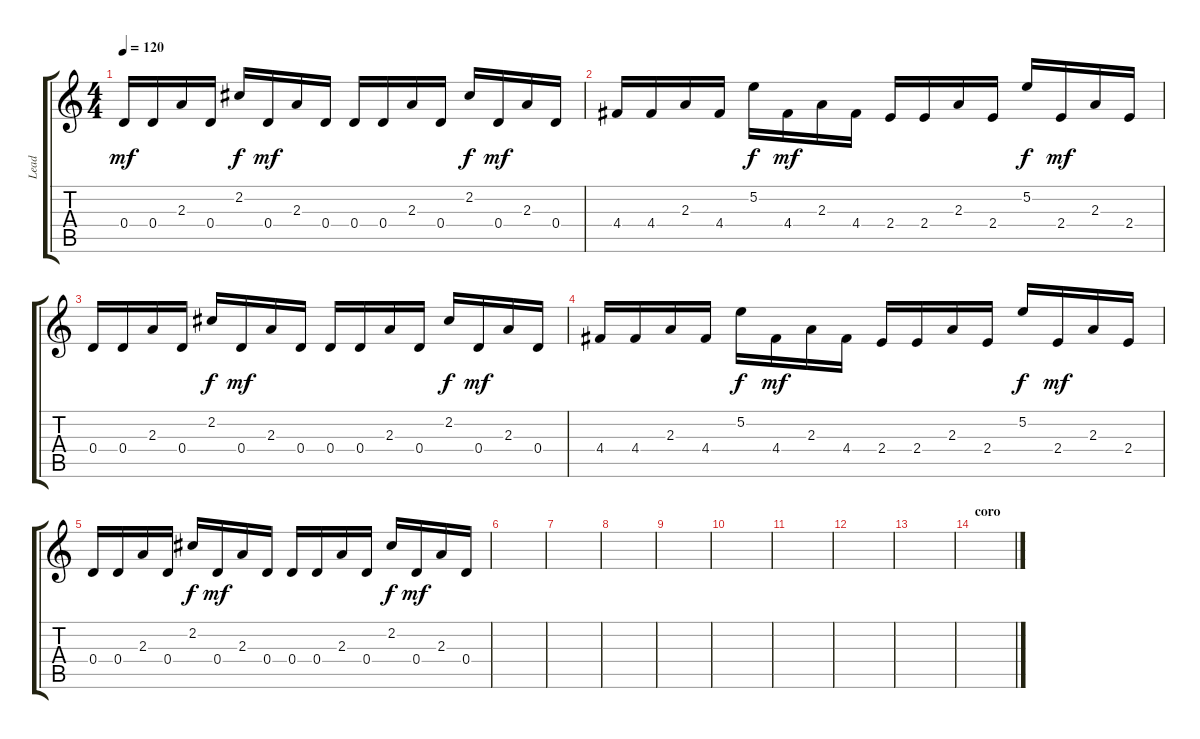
\track ("Lead" "Lead") {instrument distortionguitar}
\staff {score tabs}
\tuning (E4 B3 G3 D3 A2 E2) {hide}
\ts (4 4)
\tempo 120
\clef g2
\ks c
0.4.16{dy mf} 0.4.16 2.3.16 0.4.16 2.2.16{dy f} 0.4.16{dy mf} 2.3.16 0.4.16 0.4.16 0.4.16 2.3.16 0.4.16 2.2.16{dy f} 0.4.16{dy mf} 2.3.16 0.4.16 |
4.4.16 4.4.16 2.3.16 4.4.16 5.2.16{dy f} 4.4.16{dy mf} 2.3.16 4.4.16 2.4.16 2.4.16 2.3.16 2.4.16 5.2.16{dy f} 2.4.16{dy mf} 2.3.16 2.4.16 |
0.4.16 0.4.16 2.3.16 0.4.16 2.2.16{dy f} 0.4.16{dy mf} 2.3.16 0.4.16 0.4.16 0.4.16 2.3.16 0.4.16 2.2.16{dy f} 0.4.16{dy mf} 2.3.16 0.4.16 |
4.4.16 4.4.16 2.3.16 4.4.16 5.2.16{dy f} 4.4.16{dy mf} 2.3.16 4.4.16 2.4.16 2.4.16 2.3.16 2.4.16 5.2.16{dy f} 2.4.16{dy mf} 2.3.16 2.4.16 |
0.4.16 0.4.16 2.3.16 0.4.16 2.2.16{dy f} 0.4.16{dy mf} 2.3.16 0.4.16 0.4.16 0.4.16 2.3.16 0.4.16 2.2.16{dy f} 0.4.16{dy mf} 2.3.16 0.4.16 |
|
|
|
|
|
|
|
|
\section ("" "coro")
